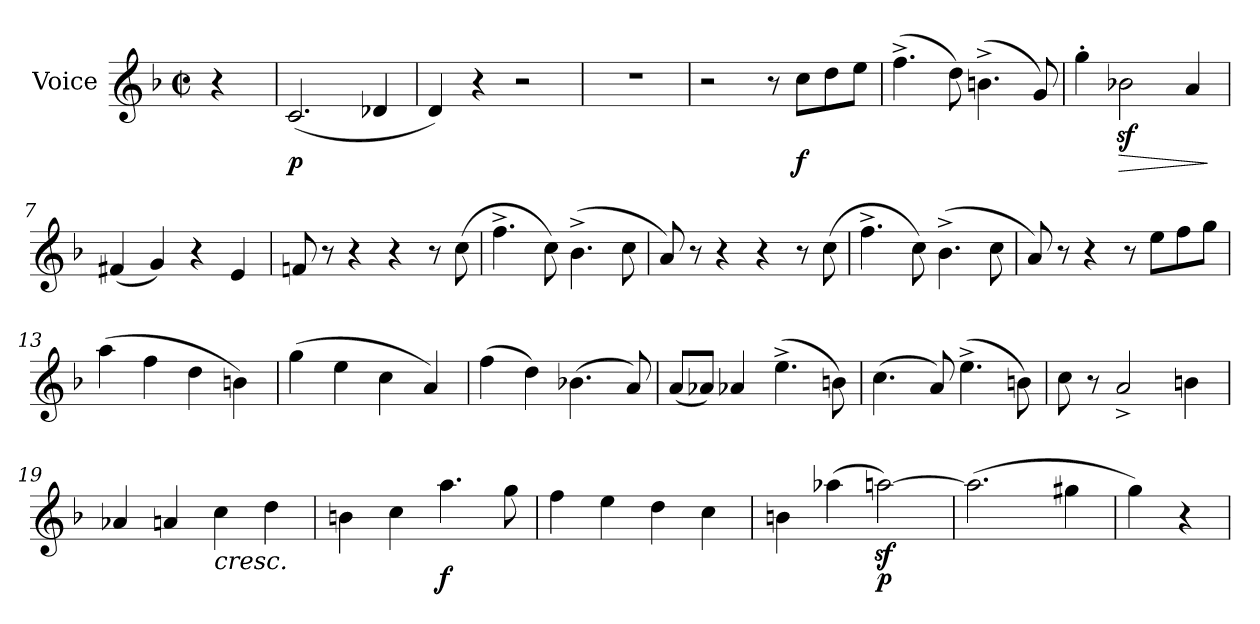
**kern	**dynam
*part1	*part1
*staff1	*staff1
*I"Voice	*
*I'V	*
*clefG2	*
*k[b-]	*
*M2/2	*
*met(c|)	*
=	=
4r	.
=1	=1
!	!LO:DY:b
(<2.c/	p
4d-Xi/	.
=2	=2
4d/)	.
4r	.
2r	.
=3	=3
1r	.
=4	=4
2r	.
8r	.
!	!LO:DY:b
8cc\L	f
8dd\	.
8ee\J	.
=5	=5
(>4.ff^\	.
8dd\)	.
(>4.bn^\	.
8g/)	.
=6	=6
4gg'\	.
!	!LO:HP:b
2b-Xz<\	>
4a/	.
.	]
=7	=7
(<4f#X/	.
4g/)	.
4r	.
4e/	.
!!LO:LB:g=z
=8	=8
8fn/	.
8r	.
4r	.
4r	.
8r	.
(>8cc\	.
=9	=9
4.ff^\	.
8cc\)	.
(>4.b-^\	.
8cc\	.
=10	=10
8a/)	.
8r	.
4r	.
4r	.
8r	.
(>8cc\	.
=11	=11
4.ff^\	.
8cc\)	.
(>4.b-^\	.
8cc\	.
=12	=12
8a/)	.
8r	.
4r	.
8r	.
8ee\L	.
8ff\	.
8gg\J	.
!!LO:LB:g=z
=13	=13
(>4aa\	.
4ff\	.
4dd\	.
4bn\)	.
=14	=14
(>4gg\	.
4ee\	.
4cc\	.
4a/)	.
=15	=15
(>4ff\	.
4dd\)	.
(>4.b-X\	.
8a/)	.
=16	=16
(<8a/L	.
8a-Xi/J)	.
4a-Xi/	.
(>4.ee^\	.
8bn\)	.
=17	=17
(>4.cc\	.
8a/)	.
(>4.ee^\	.
8bn\)	.
!!LO:LB:g=z
=18	=18
8cc\	.
8r	.
2a^/	.
4bn\	.
=19	=19
4a-Xi/	.
4a/	.
!LO:TX:b:i:t=cresc.	!
4cc\	.
4dd\	.
=20	=20
4bn\	.
4cc\	.
!	!LO:DY:b
4.aa\	f
8gg\	.
=21	=21
4ff\	.
4ee\	.
4dd\	.
4cc\	.
=22	=22
4bn\	.
(>4aa-Xi\	.
!	!LO:DY:b
[2aaz<\)	p
=23	=23
(>2.aa\]	.
4gg#Xi\	.
=24	=24
4gg\)	.
4r	.
=	=
*-	*-
